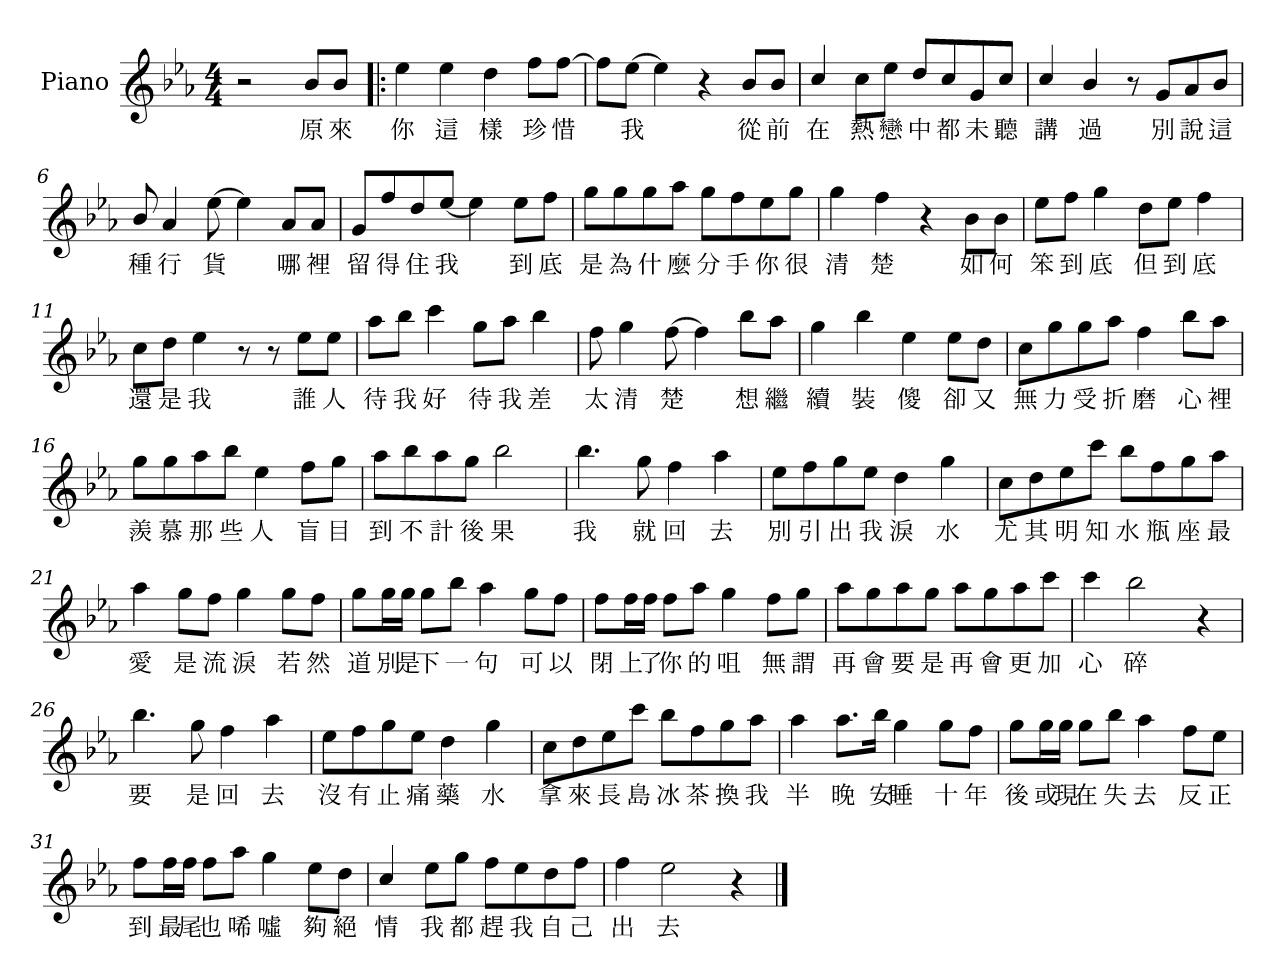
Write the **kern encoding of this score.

**kern	**text
*part1	*part1
*staff1	*staff1
*I"Piano	*
*I'Pno	*
*clefG2	*
*k[b-e-a-]	*
*M4/4	*
=1	=1
2r	.
!	!LO:LY:b
8b-/L	原
!	!LO:LY:b
8b-/J	來
=2!|:	=2!|:
!	!LO:LY:b
4ee-\	你
!	!LO:LY:b
4ee-\	這
!	!LO:LY:b
4dd\	樣
!	!LO:LY:b
8ff\L	珍
!	!LO:LY:b
[8ff\J	惜
=3	=3
8ff\L]	.
!	!LO:LY:b
[8ee-\J	我
4ee-\]	.
4r	.
!	!LO:LY:b
8b-/L	從
!	!LO:LY:b
8b-/J	前
=4	=4
!	!LO:LY:b
4cc/	在
!	!LO:LY:b
8cc\L	熱
!	!LO:LY:b
8ee-\J	戀
!	!LO:LY:b
8dd/L	中
!	!LO:LY:b
8cc/	都
!	!LO:LY:b
8g/	未
!	!LO:LY:b
8cc/J	聽
!!LO:LB:g=z
=5	=5
!	!LO:LY:b
4cc/	講
!	!LO:LY:b
4b-/	過
8r	.
!	!LO:LY:b
8g/L	別
!	!LO:LY:b
8a-/	說
!	!LO:LY:b
8b-/J	這
=6	=6
!	!LO:LY:b
8b-/	種
!	!LO:LY:b
4a-/	行
!	!LO:LY:b
[8ee-\	貨
4ee-\]	.
!	!LO:LY:b
8a-/L	哪
!	!LO:LY:b
8a-/J	裡
=7	=7
!	!LO:LY:b
8g/L	留
!	!LO:LY:b
8ff/	得
!	!LO:LY:b
8dd/	住
!	!LO:LY:b
[8ee-/J	我
4ee-\]	.
!	!LO:LY:b
8ee-\L	到
!	!LO:LY:b
8ff\J	底
=8	=8
!	!LO:LY:b
8gg\L	是
!	!LO:LY:b
8gg\	為
!	!LO:LY:b
8gg\	什
!	!LO:LY:b
8aa-\J	麼
!	!LO:LY:b
8gg\L	分
!	!LO:LY:b
8ff\	手
!	!LO:LY:b
8ee-\	你
!	!LO:LY:b
8gg\J	很
!!LO:LB:g=z
=9	=9
!	!LO:LY:b
4gg\	清
!	!LO:LY:b
4ff\	楚
4r	.
!	!LO:LY:b
8b-\L	如
!	!LO:LY:b
8b-\J	何
=10	=10
!	!LO:LY:b
8ee-\L	笨
!	!LO:LY:b
8ff\J	到
!	!LO:LY:b
4gg\	底
!	!LO:LY:b
8dd\L	但
!	!LO:LY:b
8ee-\J	到
!	!LO:LY:b
4ff\	底
=11	=11
!	!LO:LY:b
8cc\L	還
!	!LO:LY:b
8dd\J	是
!	!LO:LY:b
4ee-\	我
8r	.
8r	.
!	!LO:LY:b
8ee-\L	誰
!	!LO:LY:b
8ee-\J	人
=12	=12
!	!LO:LY:b
8aa-\L	待
!	!LO:LY:b
8bb-\J	我
!	!LO:LY:b
4ccc\	好
!	!LO:LY:b
8gg\L	待
!	!LO:LY:b
8aa-\J	我
!	!LO:LY:b
4bb-\	差
=13	=13
!	!LO:LY:b
8ff\	太
!	!LO:LY:b
4gg\	清
!	!LO:LY:b
[8ff\	楚
4ff\]	.
!	!LO:LY:b
8bb-\L	想
!	!LO:LY:b
8aa-\J	繼
!!LO:LB:g=z
=14	=14
!	!LO:LY:b
4gg\	續
!	!LO:LY:b
4bb-\	裝
!	!LO:LY:b
4ee-\	傻
!	!LO:LY:b
8ee-\L	卻
!	!LO:LY:b
8dd\J	又
=15	=15
!	!LO:LY:b
8cc\L	無
!	!LO:LY:b
8gg\	力
!	!LO:LY:b
8gg\	受
!	!LO:LY:b
8aa-\J	折
!	!LO:LY:b
4ff\	磨
!	!LO:LY:b
8bb-\L	心
!	!LO:LY:b
8aa-\J	裡
=16	=16
!	!LO:LY:b
8gg\L	羨
!	!LO:LY:b
8gg\	慕
!	!LO:LY:b
8aa-\	那
!	!LO:LY:b
8bb-\J	些
!	!LO:LY:b
4ee-\	人
!	!LO:LY:b
8ff\L	盲
!	!LO:LY:b
8gg\J	目
=17	=17
!	!LO:LY:b
8aa-\L	到
!	!LO:LY:b
8bb-\	不
!	!LO:LY:b
8aa-\	計
!	!LO:LY:b
8gg\J	後
!	!LO:LY:b
2bb-\	果
=18	=18
!	!LO:LY:b
4.bb-\	我
!	!LO:LY:b
8gg\	就
!	!LO:LY:b
4ff\	回
!	!LO:LY:b
4aa-\	去
!!LO:LB:g=z
=19	=19
!	!LO:LY:b
8ee-\L	別
!	!LO:LY:b
8ff\	引
!	!LO:LY:b
8gg\	出
!	!LO:LY:b
8ee-\J	我
!	!LO:LY:b
4dd\	淚
!	!LO:LY:b
4gg\	水
=20	=20
!	!LO:LY:b
8cc\L	尤
!	!LO:LY:b
8dd\	其
!	!LO:LY:b
8ee-\	明
!	!LO:LY:b
8ccc\J	知
!	!LO:LY:b
8bb-\L	水
!	!LO:LY:b
8ff\	瓶
!	!LO:LY:b
8gg\	座
!	!LO:LY:b
8aa-\J	最
=21	=21
!	!LO:LY:b
4aa-\	愛
!	!LO:LY:b
8gg\L	是
!	!LO:LY:b
8ff\J	流
!	!LO:LY:b
4gg\	淚
!	!LO:LY:b
8gg\L	若
!	!LO:LY:b
8ff\J	然
=22	=22
!	!LO:LY:b
8gg\L	道
!	!LO:LY:b
16gg\L	別
!	!LO:LY:b
16gg\JJ	是
!	!LO:LY:b
8gg\L	下
!	!LO:LY:b
8bb-\J	一
!	!LO:LY:b
4aa-\	句
!	!LO:LY:b
8gg\L	可
!	!LO:LY:b
8ff\J	以
!!LO:LB:g=z
=23	=23
!	!LO:LY:b
8ff\L	閉
!	!LO:LY:b
16ff\L	上
!	!LO:LY:b
16ff\JJ	了
!	!LO:LY:b
8ff\L	你
!	!LO:LY:b
8aa-\J	的
!	!LO:LY:b
4gg\	咀
!	!LO:LY:b
8ff\L	無
!	!LO:LY:b
8gg\J	謂
=24	=24
!	!LO:LY:b
8aa-\L	再
!	!LO:LY:b
8gg\	會
!	!LO:LY:b
8aa-\	要
!	!LO:LY:b
8gg\J	是
!	!LO:LY:b
8aa-\L	再
!	!LO:LY:b
8gg\	會
!	!LO:LY:b
8aa-\	更
!	!LO:LY:b
8ccc\J	加
=25	=25
!	!LO:LY:b
4ccc\	心
!	!LO:LY:b
2bb-\	碎
4r	.
=26	=26
!	!LO:LY:b
4.bb-\	要
!	!LO:LY:b
8gg\	是
!	!LO:LY:b
4ff\	回
!	!LO:LY:b
4aa-\	去
!!LO:LB:g=z
=27	=27
!	!LO:LY:b
8ee-\L	沒
!	!LO:LY:b
8ff\	有
!	!LO:LY:b
8gg\	止
!	!LO:LY:b
8ee-\J	痛
!	!LO:LY:b
4dd\	藥
!	!LO:LY:b
4gg\	水
=28	=28
!	!LO:LY:b
8cc\L	拿
!	!LO:LY:b
8dd\	來
!	!LO:LY:b
8ee-\	長
!	!LO:LY:b
8ccc\J	島
!	!LO:LY:b
8bb-\L	冰
!	!LO:LY:b
8ff\	茶
!	!LO:LY:b
8gg\	換
!	!LO:LY:b
8aa-\J	我
=29	=29
!	!LO:LY:b
4aa-\	半
!	!LO:LY:b
8.aa-\L	晚
!	!LO:LY:b
16bb-\Jk	安
!	!LO:LY:b
4gg\	睡
!	!LO:LY:b
8gg\L	十
!	!LO:LY:b
8ff\J	年
=30	=30
!	!LO:LY:b
8gg\L	後
!	!LO:LY:b
16gg\L	或
!	!LO:LY:b
16gg\JJ	現
!	!LO:LY:b
8gg\L	在
!	!LO:LY:b
8bb-\J	失
!	!LO:LY:b
4aa-\	去
!	!LO:LY:b
8ff\L	反
!	!LO:LY:b
8ee-\J	正
!!LO:LB:g=z
=31	=31
!	!LO:LY:b
8ff\L	到
!	!LO:LY:b
16ff\L	最
!	!LO:LY:b
16ff\JJ	尾
!	!LO:LY:b
8ff\L	也
!	!LO:LY:b
8aa-\J	唏
!	!LO:LY:b
4gg\	噓
!	!LO:LY:b
8ee-\L	夠
!	!LO:LY:b
8dd\J	絕
=32	=32
!	!LO:LY:b
4cc/	情
!	!LO:LY:b
8ee-\L	我
!	!LO:LY:b
8gg\J	都
!	!LO:LY:b
8ff\L	趕
!	!LO:LY:b
8ee-\	我
!	!LO:LY:b
8dd\	自
!	!LO:LY:b
8ff\J	己
=33	=33
!	!LO:LY:b
4ff\	出
!	!LO:LY:b
2ee-\	去
4r	.
==	==
*-	*-
